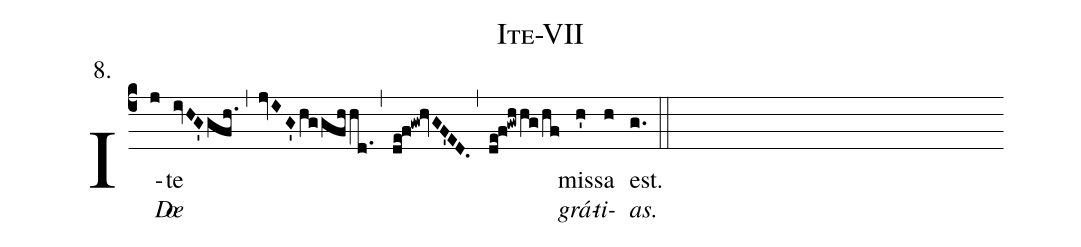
name:Ite-VII;
office-part:Kyriale;
annotation:8.;
%%
(c4) I[De](j)te[o](ivHG'gfh.) (,) (jvIG'hggfhhd.) (,) (de!f!gw!hvGF'ED.) (,) (de!f!gwh!/hg!/hf) mis[grá-](h')sa[ti-](h) est.[as.](g.) (::)
